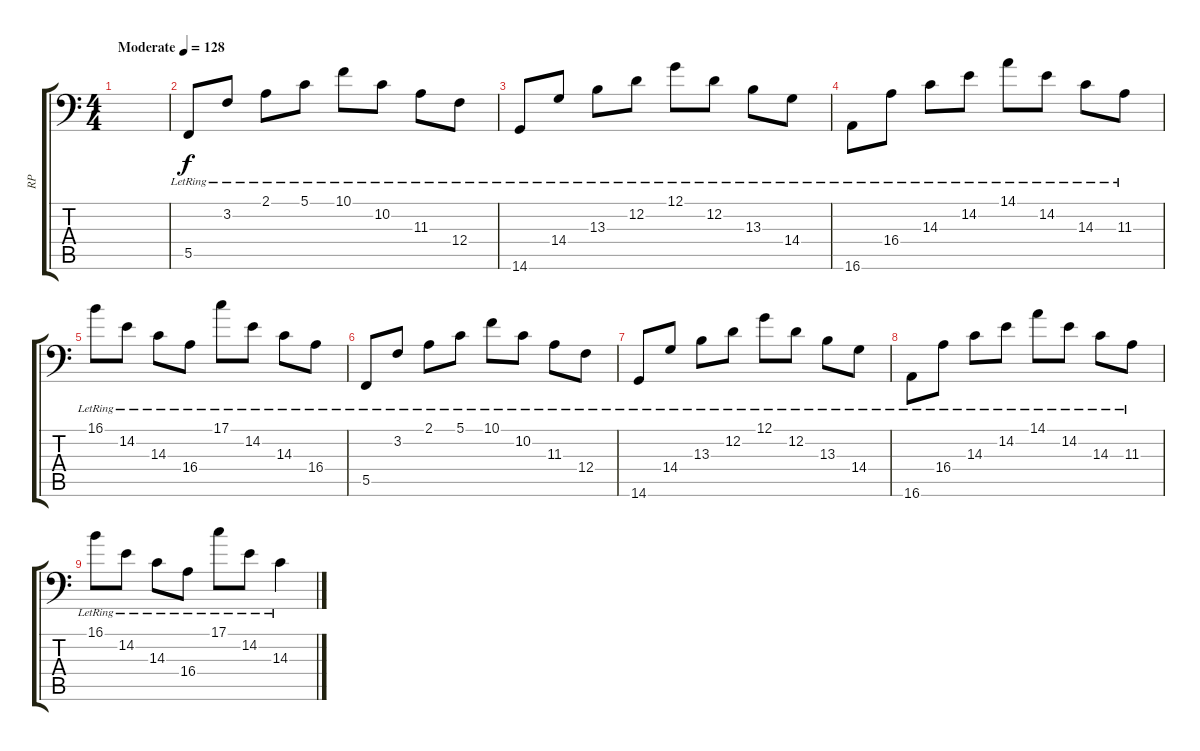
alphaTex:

\track ("RP" "RP") {instrument acousticgrandpiano}
\staff {score tabs}
\tuning (G3 D3 Bb2 F2 C2 F1) {hide}
\ts (4 4)
\tempo (128 "Moderate")
\clef f4
\ks c
|
5.5{lr}.8{volume 13} 3.2{lr}.8 2.1{lr}.8 5.1{lr}.8 10.1{lr}.8 10.2{lr}.8 11.3{lr}.8 12.4{lr}.8 |
14.6{lr}.8 14.4{lr}.8 13.3{lr}.8 12.2{lr}.8 12.1{lr}.8 12.2{lr}.8 13.3{lr}.8 14.4{lr}.8 |
16.6{lr}.8 16.4{lr}.8 14.3{lr}.8 14.2{lr}.8 14.1{lr}.8 14.2{lr}.8 14.3{lr}.8 11.3{lr}.8 |
16.1{lr}.8 14.2{lr}.8 14.3{lr}.8 16.4{lr}.8 17.1{lr}.8 14.2{lr}.8 14.3{lr}.8 16.4{lr}.8 |
5.5{lr}.8 3.2{lr}.8 2.1{lr}.8 5.1{lr}.8 10.1{lr}.8 10.2{lr}.8 11.3{lr}.8 12.4{lr}.8 |
14.6{lr}.8 14.4{lr}.8 13.3{lr}.8 12.2{lr}.8 12.1{lr}.8 12.2{lr}.8 13.3{lr}.8 14.4{lr}.8 |
16.6{lr}.8 16.4{lr}.8 14.3{lr}.8 14.2{lr}.8 14.1{lr}.8 14.2{lr}.8 14.3{lr}.8 11.3{lr}.8 |
16.1{lr}.8 14.2{lr}.8 14.3{lr}.8 16.4{lr}.8 17.1{lr}.8 14.2{lr}.8 14.3{lr}.4
